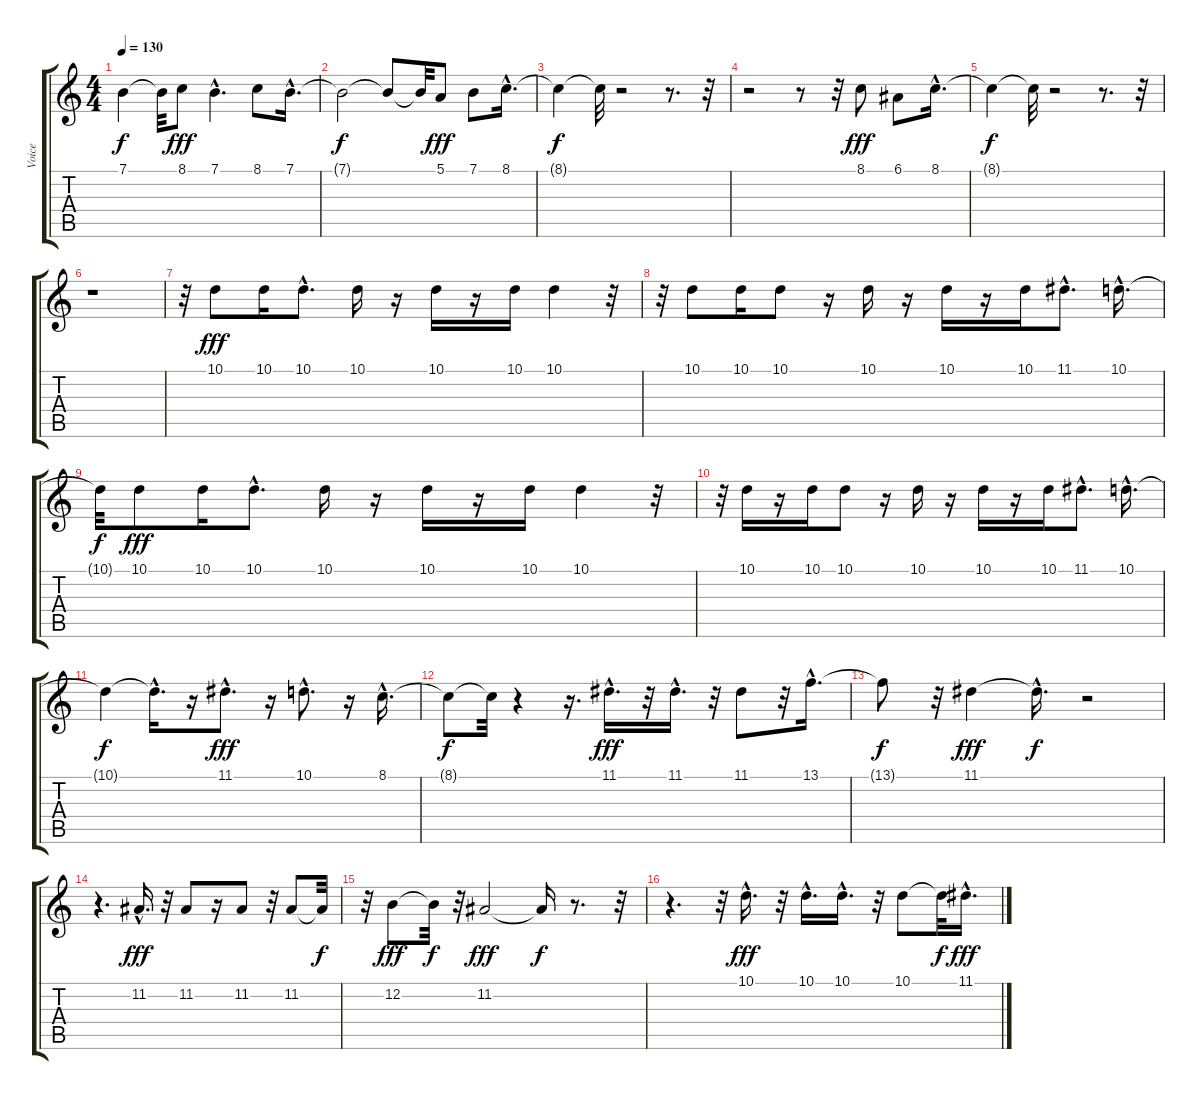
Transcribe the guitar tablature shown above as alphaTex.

\track ("Voice" "Voice") {instrument lead8bassandlead}
\staff {score tabs}
\tuning (E4 B3 G3 D3 A2 E2) {hide}
\ts (4 4)
\tempo 130
\clef g2
\ks c
7.1{t}.4{dy f} 7.1{t}.32 8.1.8{dy fff} 7.1{hac}.4{d} 8.1.8 7.1{hac}.16{d} |
7.1{t}.2{dy f} 7.1{t}.8 7.1{t}.32 5.1.8{dy fff} 7.1.8 8.1{hac}.16{d} |
8.1{t}.4{dy f} 8.1{t}.32 r.2 r.8{d} r.32 |
r.2 r.8 r.32 8.1.8{dy fff} 6.1.8 8.1{hac}.16{d} |
8.1{t}.4{dy f} 8.1{t}.32 r.2 r.8{d} r.32 |
r.1 |
r.32 10.1.8{dy fff} 10.1.16 10.1{hac}.8{d} 10.1.16 r.16 10.1.16 r.16 10.1.16 10.1.4 r.32 |
r.32 10.1.8 10.1.16 10.1.8 r.16 10.1.16 r.16 10.1.16 r.16 10.1.16 11.1{hac}.8{d} 10.1{hac}.16{d} |
10.1{t}.32{dy f} 10.1.8{dy fff} 10.1.16 10.1{hac}.8{d} 10.1.16 r.16 10.1.16 r.16 10.1.16 10.1.4 r.32 |
r.32 10.1.16 r.16 10.1.16 10.1.8 r.16 10.1.16 r.16 10.1.16 r.16 10.1.16 11.1{hac}.8{d} 10.1{hac}.16{d} |
10.1{t}.4{dy f} 10.1{hac t}.16{d} r.16 11.1{hac}.8{d dy fff} r.16 10.1{hac}.8{d} r.16 8.1{hac}.16{d} |
8.1{t}.8{dy f} 8.1{t}.32 r.4 r.16{d} 11.1{hac}.16{d dy fff instrument panflute} r.32 11.1{hac}.16{d} r.32 11.1.8 r.32 13.1{hac}.16{d} |
13.1{t}.8{dy f} r.32 11.1.4{dy fff} 11.1{hac t}.16{d dy f} r.2 |
r.4{d} 11.2{hac}.16{d dy fff} r.32 11.2.8 r.16 11.2.8 r.32 11.2.8 11.2{t}.32{dy f} |
r.32 12.2.8{dy fff} 12.2{t}.32{dy f} r.32 11.2.2{dy fff} 11.2{t}.16{dy f} r.8{d} r.32 |
r.4{d} r.32 10.1{hac}.16{d dy fff} r.32 10.1{hac}.16{d} 10.1{hac}.16{d} r.32 10.1.8 10.1{t}.32{dy f} 11.1{hac}.16{d dy fff}
